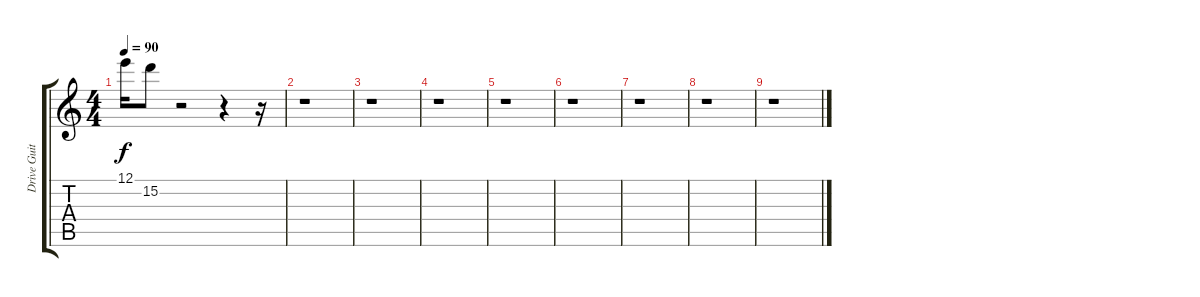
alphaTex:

\track ("Drive Guitar" "Drive Guit") {instrument overdrivenguitar}
\staff {score tabs}
\tuning (E4 B3 G3 D3 A2 E2) {hide}
\ts (4 4)
\tempo 90
\clef g2
\ks c
12.1{t}.16{dy f} 15.2.8 r.2 r.4 r.16 |
r.1 |
r.1 |
r.1 |
r.1 |
r.1 |
r.1 |
r.1 |
r.1
